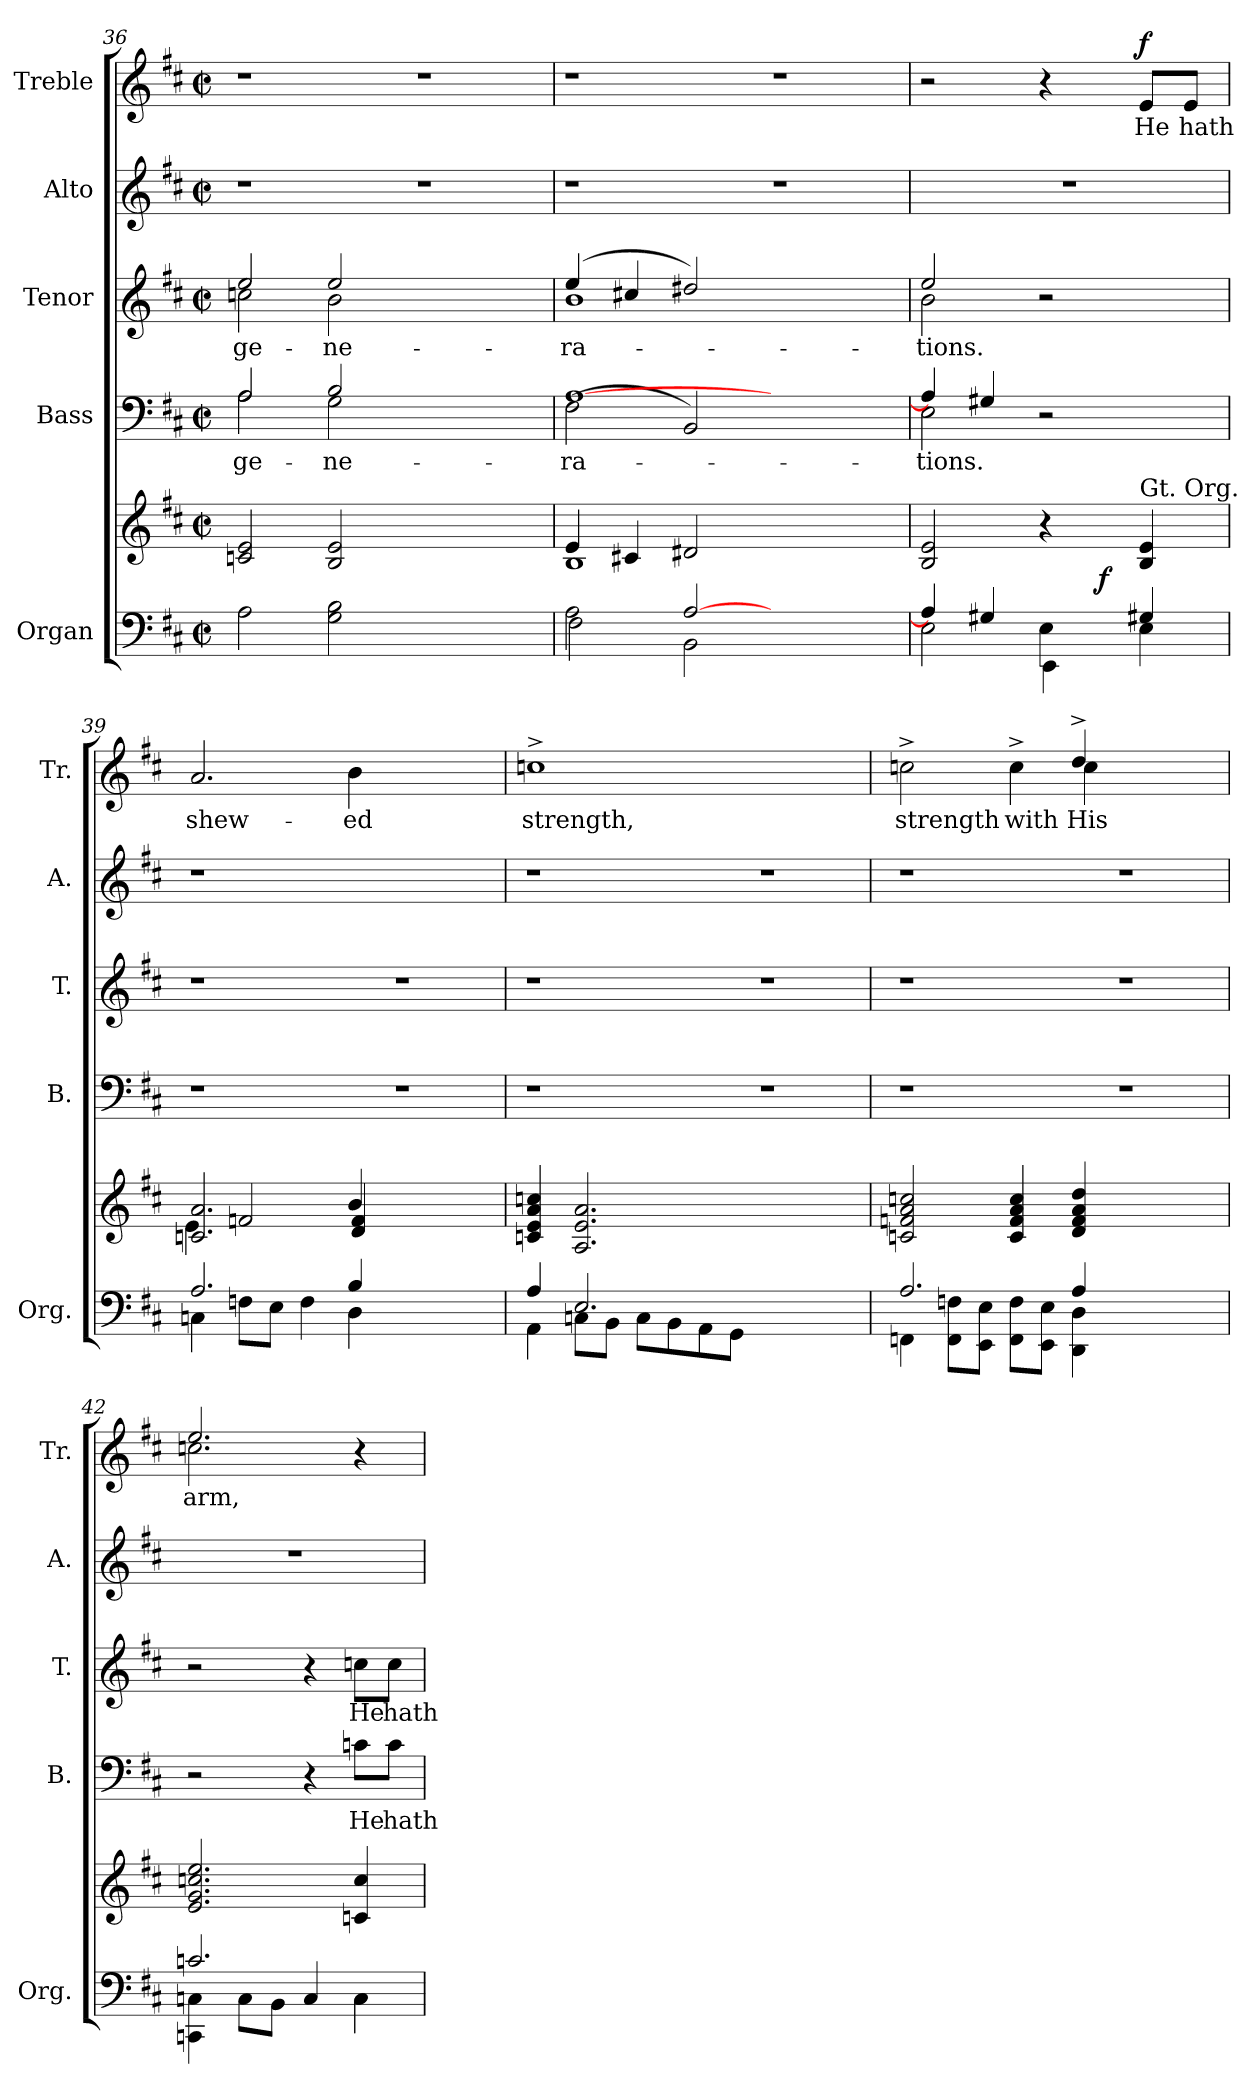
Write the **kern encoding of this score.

**kern	**kern	**dynam	**kern	**text	**kern	**text	**kern	**kern	**text	**dynam
*part5	*part5	*part5	*part4	*part4	*part3	*part3	*part2	*part1	*part1	*part1
*staff6	*staff5	*staff5/6	*staff4	*staff4	*staff3	*staff3	*staff2	*staff1	*staff1	*staff1
*I"Organ	*	*	*I"Bass	*	*I"Tenor	*	*I"Alto	*I"Treble	*	*
*I'Org.	*	*	*I'B.	*	*I'T.	*	*I'A.	*I'Tr.	*	*
!!LO:LB:g=z
*clefF4	*clefG2	*	*clefF4	*	*clefG2	*	*clefG2	*clefG2	*	*
*	*	*	*	*	*ITrd7c12	*	*	*	*	*
*k[f#c#]	*k[f#c#]	*	*k[f#c#]	*	*k[f#c#]	*	*k[f#c#]	*k[f#c#]	*	*
*D:	*D:	*	*D:	*	*D:	*	*D:	*D:	*	*
*M2/2	*M2/2	*	*M2/2	*	*M2/2	*	*M2/2	*M2/2	*	*
*met(c|)	*met(c|)	*	*met(c|)	*	*met(c|)	*	*met(c|)	*met(c|)	*	*
=36	=36	=36	=36	=36	=36	=36	=36	=36	=36	=36
!	!	!	!	!LO:LY:b:color=#000000	!	!	!	!	!	!
*	*	*	*^	*	*	*	*	*	*	*
!	!	!	!	!	!	!	!LO:LY:b:color=#000000	!	!	!	!
*	*	*	*	*	*	*^	*	*	*	*	*
2Ai\	2cni/ 2ei	.	2Ai/	2Ai\	ge-	2ei/	2cni\	ge-	1r	1r	.	.
!	!	!	!	!	!LO:LY:b:color=#000000	!	!	!	!	!	!	!
!	!	!	!	!	!	!	!	!LO:LY:b:color=#000000	!	!	!	!
2Gi\ 2Bi	2Bi/ 2ei	.	2Bi/	2Gi\	-ne-	2ei/	2Bi\	-ne-	.	.	.	.
1ryy	1ryy	.	1ryy	1ryy	.	1ryy	1ryy	.	1r	1r	.	.
=37	=37	=37	=37	=37	=37	=37	=37	=37	=37	=37	=37	=37
*^	*^	*	*	*	*	*	*	*	*	*	*	*
!	!	!	!	!	!	!	!LO:LY:b:color=#000000	!	!	!	!	!	!	!
!	!	!	!	!	!	!	!	!	!	!LO:LY:b:color=#000000	!	!	!	!
2Ai\	2F#i\	4ei/	1Bi	.	[1Ai	(2F#i\	-ra-	(4ei/	1Bi	-ra-	1r	1r	.	.
.	.	4c#Xi/	.	.	.	.	.	4c#Xi/	.	.	.	.	.	.
[2Ai/	2BBi\	2d#Xi/	.	.	.	2BBi/)	.	2d#Xi/)	.	.	.	.	.	.
1ryy	1ryy	1ryy	1ryy	.	1ryy	1ryy	.	1ryy	1ryy	.	1r	1r	.	.
=38	=38	=38	=38	=38	=38	=38	=38	=38	=38	=38	=38	=38	=38	=38
!	!	!	!	!	!	!	!LO:LY:b:color=#000000	!	!	!	!	!	!	!
!	!	!	!	!	!	!	!	!	!	!LO:LY:b:color=#000000	!	!	!	!
4Ai/]	2Ei\	2Bi/ 2ei	2ryy	.	4Ai/]	2Ei\	-tions.	2ei/	2Bi\	-tions.	1r	2r	.	.
4G#Xi/	.	.	.	.	4G#Xi/	.	.	.	.	.	.	.	.	.
4Ei\	4EEi\	4r	16ryy	.	2r	2ryy	.	2r	2ryy	.	.	4r	.	.
.	.	.	32ryy	.	.	.	.	.	.	.	.	.	.	.
.	.	.	64ryy	.	.	.	.	.	.	.	.	.	.	.
.	.	.	256..ryy	.	.	.	.	.	.	.	.	.	.	.
.	.	.	4ryy	f	.	.	.	.	.	.	.	.	.	.
!	!	!LO:TX:a:t=Gt. Org.	!	!	!	!	!	!	!	!	!	!	!	!
!	!	!	!	!	!	!	!	!	!	!	!	!	!LO:LY:b:color=#000000	!
4G#Xi/	4Ei\	4Bi/ 4ei	.	.	.	.	.	.	.	.	.	8ei/L	He	f
.	.	.	8ryy	.	.	.	.	.	.	.	.	.	.	.
!	!	!	!	!	!	!	!	!	!	!	!	!	!LO:LY:b:color=#000000	!
.	.	.	.	.	.	.	.	.	.	.	.	8ei/J	hath	.
.	.	.	128ryy	.	.	.	.	.	.	.	.	.	.	.
.	.	.	1024ryy	.	.	.	.	.	.	.	.	.	.	.
*	*	*	*	*	*v	*v	*	*	*	*	*	*	*	*
*	*	*	*	*	*	*	*v	*v	*	*	*	*	*
=39	=39	=39	=39	=39	=39	=39	=39	=39	=39	=39	=39	=39
*	*	*	*	*	*^	*	*^	*	*	*	*	*
!	!	!	!	!	!	!	!	!	!	!	!	!	!LO:LY:b:color=#000000	!
*	*	*	*	*	*v	*v	*	*	*	*	*	*	*	*
*	*	*	*	*	*	*	*v	*v	*	*	*	*	*
2.Ai/	4Cni\	2.cni/ 2.ai	4ei\	.	1r	.	1r	.	1r	2.ai/	shew-	.
.	8Fni\L	.	2fni/	.	.	.	.	.	.	.	.	.
.	8Ei\J	.	.	.	.	.	.	.	.	.	.	.
.	4Fi\	.	.	.	.	.	.	.	.	.	.	.
!	!	!	!	!	!	!	!	!	!	!	!LO:LY:b:color=#000000	!
4Bi/	4Di\	4bi/	4di/ 4fi	.	.	.	.	.	.	4bi\	-ed	.
1ryy	1ryy	1ryy	1ryy	.	1r	.	1r	.	1ryy	1ryy	.	.
*	*	*v	*v	*	*	*	*	*	*	*	*	*
=40	=40	=40	=40	=40	=40	=40	=40	=40	=40	=40	=40
*	*	*^	*	*	*	*	*	*	*	*	*
!	!	!	!	!	!	!	!	!	!	!	!LO:LY:b:color=#000000	!
*	*	*v	*v	*	*	*	*	*	*	*	*	*
4Ai/	4AAi\	4cni/ 4ei 4ai 4ccni	.	1r	.	1r	.	1r	1ccn^i	strength,	.
2.Ei/	8Cni\L	2.Ai/ 2.ei 2.ai	.	.	.	.	.	.	.	.	.
.	8BBi\J	.	.	.	.	.	.	.	.	.	.
.	8Ci\L	.	.	.	.	.	.	.	.	.	.
.	8BBi\	.	.	.	.	.	.	.	.	.	.
.	8AAi\	.	.	.	.	.	.	.	.	.	.
.	8GGi\J	.	.	.	.	.	.	.	.	.	.
1ryy	1ryy	1ryy	.	1r	.	1r	.	1r	1ryy	.	.
=41	=41	=41	=41	=41	=41	=41	=41	=41	=41	=41	=41
!	!	!	!	!	!	!	!	!	!	!LO:LY:b:color=#000000	!
*	*	*	*	*	*	*	*	*	*^	*	*
2.Ai/	4FFni\	2cni/ 2fni 2ai 2ccni	.	1r	.	1r	.	1r	2ccn^i\	2ryy	strength	.
.	8FFi\ 8FniL	.	.	.	.	.	.	.	.	.	.	.
.	8EEi\ 8EiJ	.	.	.	.	.	.	.	.	.	.	.
!	!	!	!	!	!	!	!	!	!	!	!LO:LY:b:color=#000000	!
.	8FFi\ 8FiL	4ci/ 4fi 4ai 4cci	.	.	.	.	.	.	4cc^i\	4ryy	with	.
.	8EEi\ 8EiJ	.	.	.	.	.	.	.	.	.	.	.
!	!	!	!	!	!	!	!	!	!	!	!LO:LY:b:color=#000000	!
4Ai/	4DDi\ 4Di	4di/ 4fi 4ai 4ddi	.	.	.	.	.	.	4dd^i/	4cci\	His	.
1ryy	1ryy	1ryy	.	1r	.	1r	.	1r	1ryy	1ryy	.	.
=42	=42	=42	=42	=42	=42	=42	=42	=42	=42	=42	=42	=42
!	!	!	!	!	!	!	!	!	!	!	!LO:LY:b:color=#000000	!
2.cni/	4CCni\ 4Cni	2.ei/ 2.gi 2.ccni 2.eei	.	2r	.	2r	.	1r	2.eei/	2.ccni\	arm,	.
.	8Ci\L	.	.	.	.	.	.	.	.	.	.	.
.	8BBi\J	.	.	.	.	.	.	.	.	.	.	.
.	4Ci/	.	.	4r	.	4r	.	.	.	.	.	.
!	!	!	!	!	!LO:LY:b:color=#000000	!	!	!	!	!	!	!
!	!	!	!	!	!	!	!LO:LY:b:color=#000000	!	!	!	!	!
4Ci\	4Ci\	4cni/ 4cci	.	8cni\L	He	8cni\L	He	.	4r	4ryy	.	.
!	!	!	!	!	!LO:LY:b:color=#000000	!	!	!	!	!	!	!
!	!	!	!	!	!	!	!LO:LY:b:color=#000000	!	!	!	!	!
.	.	.	.	8ci\J	hath	8ci\J	hath	.	.	.	.	.
*v	*v	*	*	*	*	*	*	*	*v	*v	*	*
=	=	=	=	=	=	=	=	=	=	=
*-	*-	*-	*-	*-	*-	*-	*-	*-	*-	*-
